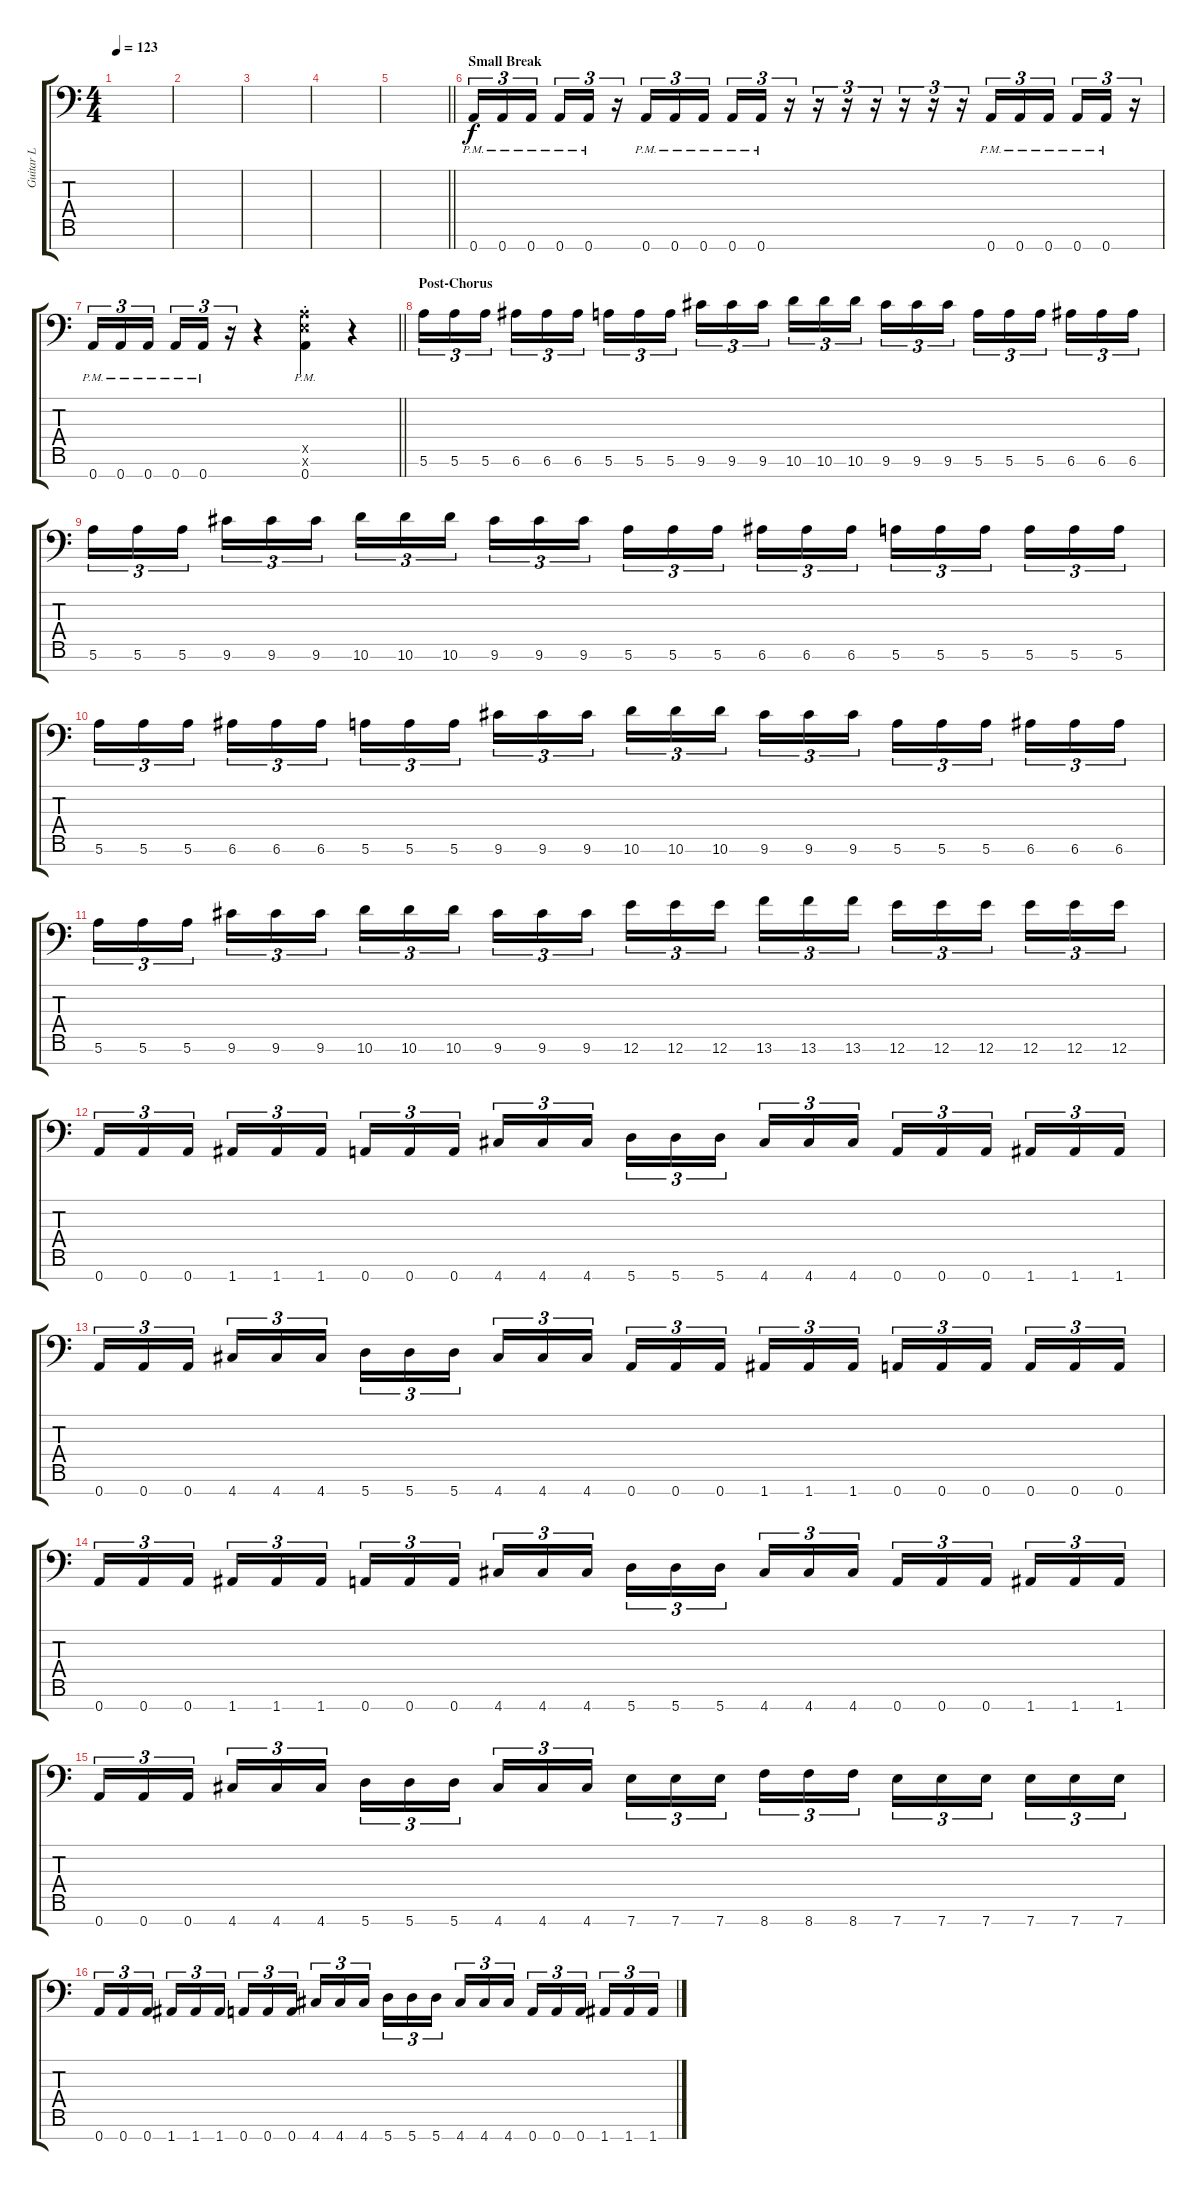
\track ("Guitar L" "Guitar L") {instrument distortionguitar}
\staff {score tabs}
\tuning (E4 B3 G3 D3 A2 E2 A1) {hide}
\ts (4 4)
\tempo 123
\clef f4
\ks c
|
|
|
|
\barLineRight lightlight
|
\section ("" "Small Break")
0.7{pm}.16{tu (3 2)} 0.7{pm}.16{tu (3 2)} 0.7{pm}.16{tu (3 2) beam splitsecondary} 0.7{pm}.16{tu (3 2)} 0.7{pm}.16{tu (3 2)} r.16{tu (3 2)} 0.7{pm}.16{tu (3 2)} 0.7{pm}.16{tu (3 2)} 0.7{pm}.16{tu (3 2) beam splitsecondary} 0.7{pm}.16{tu (3 2)} 0.7{pm}.16{tu (3 2)} r.16{tu (3 2)} r.16{tu (3 2)} r.16{tu (3 2)} r.16{tu (3 2)} r.16{tu (3 2)} r.16{tu (3 2)} r.16{tu (3 2)} 0.7{pm}.16{tu (3 2)} 0.7{pm}.16{tu (3 2)} 0.7{pm}.16{tu (3 2) beam splitsecondary} 0.7{pm}.16{tu (3 2)} 0.7{pm}.16{tu (3 2)} r.16{tu (3 2)} |
\barLineRight lightlight
0.7{pm}.16{tu (3 2)} 0.7{pm}.16{tu (3 2)} 0.7{pm}.16{tu (3 2) beam splitsecondary} 0.7{pm}.16{tu (3 2)} 0.7{pm}.16{tu (3 2)} r.16{tu (3 2)} r.4 (0.5{pm x} 0.6{pm x} 0.7{pm st}).4 r.4 |
\section ("" "Post-Chorus")
5.6.16{tu (3 2)} 5.6.16{tu (3 2)} 5.6.16{tu (3 2) beam splitsecondary} 6.6.16{tu (3 2)} 6.6.16{tu (3 2)} 6.6.16{tu (3 2)} 5.6.16{tu (3 2)} 5.6.16{tu (3 2)} 5.6.16{tu (3 2) beam splitsecondary} 9.6.16{tu (3 2)} 9.6.16{tu (3 2)} 9.6.16{tu (3 2)} 10.6.16{tu (3 2)} 10.6.16{tu (3 2)} 10.6.16{tu (3 2) beam splitsecondary} 9.6.16{tu (3 2)} 9.6.16{tu (3 2)} 9.6.16{tu (3 2)} 5.6.16{tu (3 2)} 5.6.16{tu (3 2)} 5.6.16{tu (3 2) beam splitsecondary} 6.6.16{tu (3 2)} 6.6.16{tu (3 2)} 6.6.16{tu (3 2)} |
5.6.16{tu (3 2)} 5.6.16{tu (3 2)} 5.6.16{tu (3 2) beam splitsecondary} 9.6.16{tu (3 2)} 9.6.16{tu (3 2)} 9.6.16{tu (3 2)} 10.6.16{tu (3 2)} 10.6.16{tu (3 2)} 10.6.16{tu (3 2) beam splitsecondary} 9.6.16{tu (3 2)} 9.6.16{tu (3 2)} 9.6.16{tu (3 2)} 5.6.16{tu (3 2)} 5.6.16{tu (3 2)} 5.6.16{tu (3 2) beam splitsecondary} 6.6.16{tu (3 2)} 6.6.16{tu (3 2)} 6.6.16{tu (3 2)} 5.6.16{tu (3 2)} 5.6.16{tu (3 2)} 5.6.16{tu (3 2) beam splitsecondary} 5.6.16{tu (3 2)} 5.6.16{tu (3 2)} 5.6.16{tu (3 2)} |
5.6.16{tu (3 2)} 5.6.16{tu (3 2)} 5.6.16{tu (3 2) beam splitsecondary} 6.6.16{tu (3 2)} 6.6.16{tu (3 2)} 6.6.16{tu (3 2)} 5.6.16{tu (3 2)} 5.6.16{tu (3 2)} 5.6.16{tu (3 2) beam splitsecondary} 9.6.16{tu (3 2)} 9.6.16{tu (3 2)} 9.6.16{tu (3 2)} 10.6.16{tu (3 2)} 10.6.16{tu (3 2)} 10.6.16{tu (3 2) beam splitsecondary} 9.6.16{tu (3 2)} 9.6.16{tu (3 2)} 9.6.16{tu (3 2)} 5.6.16{tu (3 2)} 5.6.16{tu (3 2)} 5.6.16{tu (3 2) beam splitsecondary} 6.6.16{tu (3 2)} 6.6.16{tu (3 2)} 6.6.16{tu (3 2)} |
5.6.16{tu (3 2)} 5.6.16{tu (3 2)} 5.6.16{tu (3 2) beam splitsecondary} 9.6.16{tu (3 2)} 9.6.16{tu (3 2)} 9.6.16{tu (3 2)} 10.6.16{tu (3 2)} 10.6.16{tu (3 2)} 10.6.16{tu (3 2) beam splitsecondary} 9.6.16{tu (3 2)} 9.6.16{tu (3 2)} 9.6.16{tu (3 2)} 12.6.16{tu (3 2)} 12.6.16{tu (3 2)} 12.6.16{tu (3 2) beam splitsecondary} 13.6.16{tu (3 2)} 13.6.16{tu (3 2)} 13.6.16{tu (3 2)} 12.6.16{tu (3 2)} 12.6.16{tu (3 2)} 12.6.16{tu (3 2) beam splitsecondary} 12.6.16{tu (3 2)} 12.6.16{tu (3 2)} 12.6.16{tu (3 2)} |
0.7.16{tu (3 2)} 0.7.16{tu (3 2)} 0.7.16{tu (3 2) beam splitsecondary} 1.7.16{tu (3 2)} 1.7.16{tu (3 2)} 1.7.16{tu (3 2)} 0.7.16{tu (3 2)} 0.7.16{tu (3 2)} 0.7.16{tu (3 2) beam splitsecondary} 4.7.16{tu (3 2)} 4.7.16{tu (3 2)} 4.7.16{tu (3 2)} 5.7.16{tu (3 2)} 5.7.16{tu (3 2)} 5.7.16{tu (3 2) beam splitsecondary} 4.7.16{tu (3 2)} 4.7.16{tu (3 2)} 4.7.16{tu (3 2)} 0.7.16{tu (3 2)} 0.7.16{tu (3 2)} 0.7.16{tu (3 2) beam splitsecondary} 1.7.16{tu (3 2)} 1.7.16{tu (3 2)} 1.7.16{tu (3 2)} |
0.7.16{tu (3 2)} 0.7.16{tu (3 2)} 0.7.16{tu (3 2) beam splitsecondary} 4.7.16{tu (3 2)} 4.7.16{tu (3 2)} 4.7.16{tu (3 2)} 5.7.16{tu (3 2)} 5.7.16{tu (3 2)} 5.7.16{tu (3 2) beam splitsecondary} 4.7.16{tu (3 2)} 4.7.16{tu (3 2)} 4.7.16{tu (3 2)} 0.7.16{tu (3 2)} 0.7.16{tu (3 2)} 0.7.16{tu (3 2) beam splitsecondary} 1.7.16{tu (3 2)} 1.7.16{tu (3 2)} 1.7.16{tu (3 2)} 0.7.16{tu (3 2)} 0.7.16{tu (3 2)} 0.7.16{tu (3 2) beam splitsecondary} 0.7.16{tu (3 2)} 0.7.16{tu (3 2)} 0.7.16{tu (3 2)} |
0.7.16{tu (3 2)} 0.7.16{tu (3 2)} 0.7.16{tu (3 2) beam splitsecondary} 1.7.16{tu (3 2)} 1.7.16{tu (3 2)} 1.7.16{tu (3 2)} 0.7.16{tu (3 2)} 0.7.16{tu (3 2)} 0.7.16{tu (3 2) beam splitsecondary} 4.7.16{tu (3 2)} 4.7.16{tu (3 2)} 4.7.16{tu (3 2)} 5.7.16{tu (3 2)} 5.7.16{tu (3 2)} 5.7.16{tu (3 2) beam splitsecondary} 4.7.16{tu (3 2)} 4.7.16{tu (3 2)} 4.7.16{tu (3 2)} 0.7.16{tu (3 2)} 0.7.16{tu (3 2)} 0.7.16{tu (3 2) beam splitsecondary} 1.7.16{tu (3 2)} 1.7.16{tu (3 2)} 1.7.16{tu (3 2)} |
0.7.16{tu (3 2)} 0.7.16{tu (3 2)} 0.7.16{tu (3 2) beam splitsecondary} 4.7.16{tu (3 2)} 4.7.16{tu (3 2)} 4.7.16{tu (3 2)} 5.7.16{tu (3 2)} 5.7.16{tu (3 2)} 5.7.16{tu (3 2) beam splitsecondary} 4.7.16{tu (3 2)} 4.7.16{tu (3 2)} 4.7.16{tu (3 2)} 7.7.16{tu (3 2)} 7.7.16{tu (3 2)} 7.7.16{tu (3 2) beam splitsecondary} 8.7.16{tu (3 2)} 8.7.16{tu (3 2)} 8.7.16{tu (3 2)} 7.7.16{tu (3 2)} 7.7.16{tu (3 2)} 7.7.16{tu (3 2) beam splitsecondary} 7.7.16{tu (3 2)} 7.7.16{tu (3 2)} 7.7.16{tu (3 2)} |
0.7.16{tu (3 2)} 0.7.16{tu (3 2)} 0.7.16{tu (3 2) beam splitsecondary} 1.7.16{tu (3 2)} 1.7.16{tu (3 2)} 1.7.16{tu (3 2)} 0.7.16{tu (3 2)} 0.7.16{tu (3 2)} 0.7.16{tu (3 2) beam splitsecondary} 4.7.16{tu (3 2)} 4.7.16{tu (3 2)} 4.7.16{tu (3 2)} 5.7.16{tu (3 2)} 5.7.16{tu (3 2)} 5.7.16{tu (3 2) beam splitsecondary} 4.7.16{tu (3 2)} 4.7.16{tu (3 2)} 4.7.16{tu (3 2)} 0.7.16{tu (3 2)} 0.7.16{tu (3 2)} 0.7.16{tu (3 2) beam splitsecondary} 1.7.16{tu (3 2)} 1.7.16{tu (3 2)} 1.7.16{tu (3 2)}
